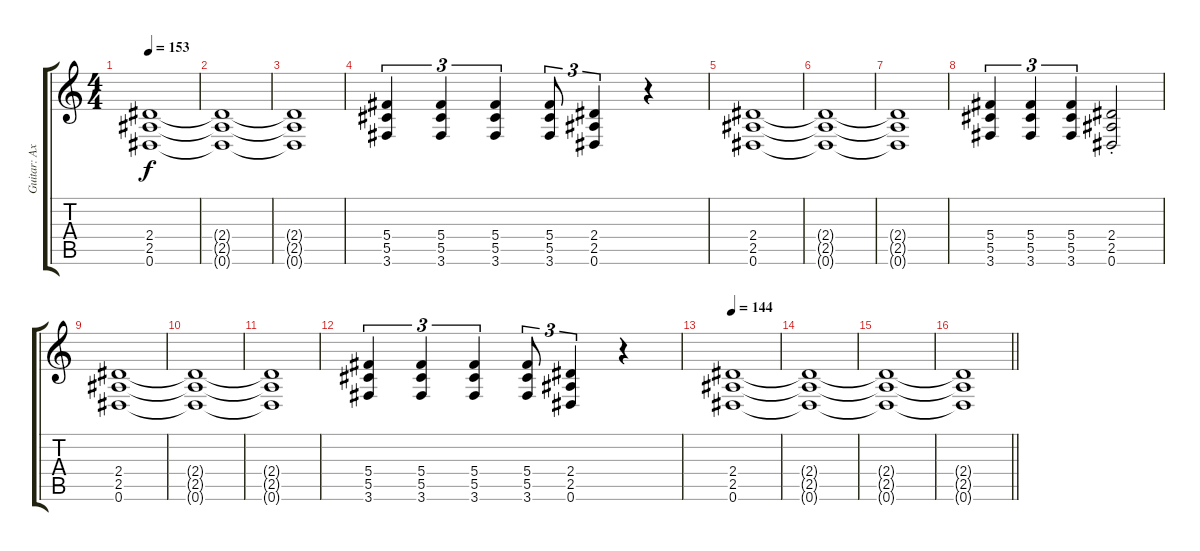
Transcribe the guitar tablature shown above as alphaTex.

\track ("Guitar: Axel" "Guitar: Ax") {instrument acousticguitarsteel}
\staff {score tabs}
\tuning (Eb4 Bb3 Gb3 Db3 Ab2 Eb2) {hide}
\ts (4 4)
\tempo 153
\clef g2
\ks c
(2.4 2.5 0.6).1{dy f} |
(2.4{t} 2.5{t} 0.6{t}).1 |
(2.4{t} 2.5{t} 0.6{t}).1 |
(5.4 5.5 3.6).4{tu (3 2)} (5.4 5.5 3.6).4{tu (3 2)} (5.4 5.5 3.6).4{tu (3 2)} (5.4 5.5 3.6).8{tu (3 2)} (2.4 2.5 0.6).4{tu (3 2)} r.4 |
(2.4 2.5 0.6).1 |
(2.4{t} 2.5{t} 0.6{t}).1 |
(2.4{t} 2.5{t} 0.6{t}).1 |
(5.4 5.5 3.6).4{tu (3 2)} (5.4 5.5 3.6).4{tu (3 2)} (5.4 5.5 3.6).4{tu (3 2)} (2.4{st} 2.5{st} 0.6{st}).2 |
(2.4 2.5 0.6).1 |
(2.4{t} 2.5{t} 0.6{t}).1 |
(2.4{t} 2.5{t} 0.6{t}).1 |
(5.4 5.5 3.6).4{tu (3 2)} (5.4 5.5 3.6).4{tu (3 2)} (5.4 5.5 3.6).4{tu (3 2)} (5.4 5.5 3.6).8{tu (3 2)} (2.4 2.5 0.6).4{tu (3 2)} r.4 |
\tempo 144
(2.4 2.5 0.6).1 |
(2.4{t} 2.5{t} 0.6{t}).1 |
(2.4{t} 2.5{t} 0.6{t}).1 |
\barLineRight lightlight
(2.4{t} 2.5{t} 0.6{t}).1
